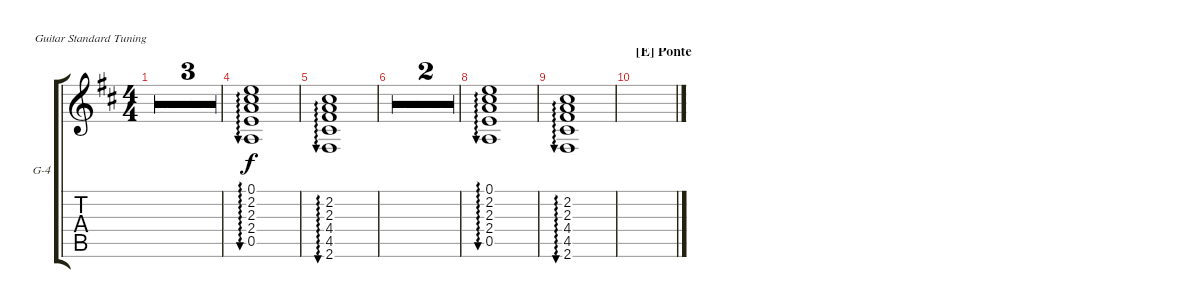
\defaultSystemsLayout 4
\bracketExtendMode groupsimilarinstruments
\firstSystemTrackNameOrientation horizontal
\otherSystemsTrackNameOrientation horizontal
\track ("Guitar 4 - Hall" "G-4") {multiBarRest instrument electricguitarclean}
\staff {score tabs}
\tuning (E4 B3 G3 D3 A2 E2)
\ts (4 4)
\tempo 72
\clef g2
\ks d
|
|
|
(0.5 2.4 2.3 2.2 0.1).1{au 0} |
(2.6 4.5 4.4 2.3 2.2).1{au 0} |
|
|
(0.5 2.4 2.3 2.2 0.1).1{au 0} |
(2.6 4.5 4.4 2.3 2.2).1{au 0} |
\section ("E" "Ponte")
